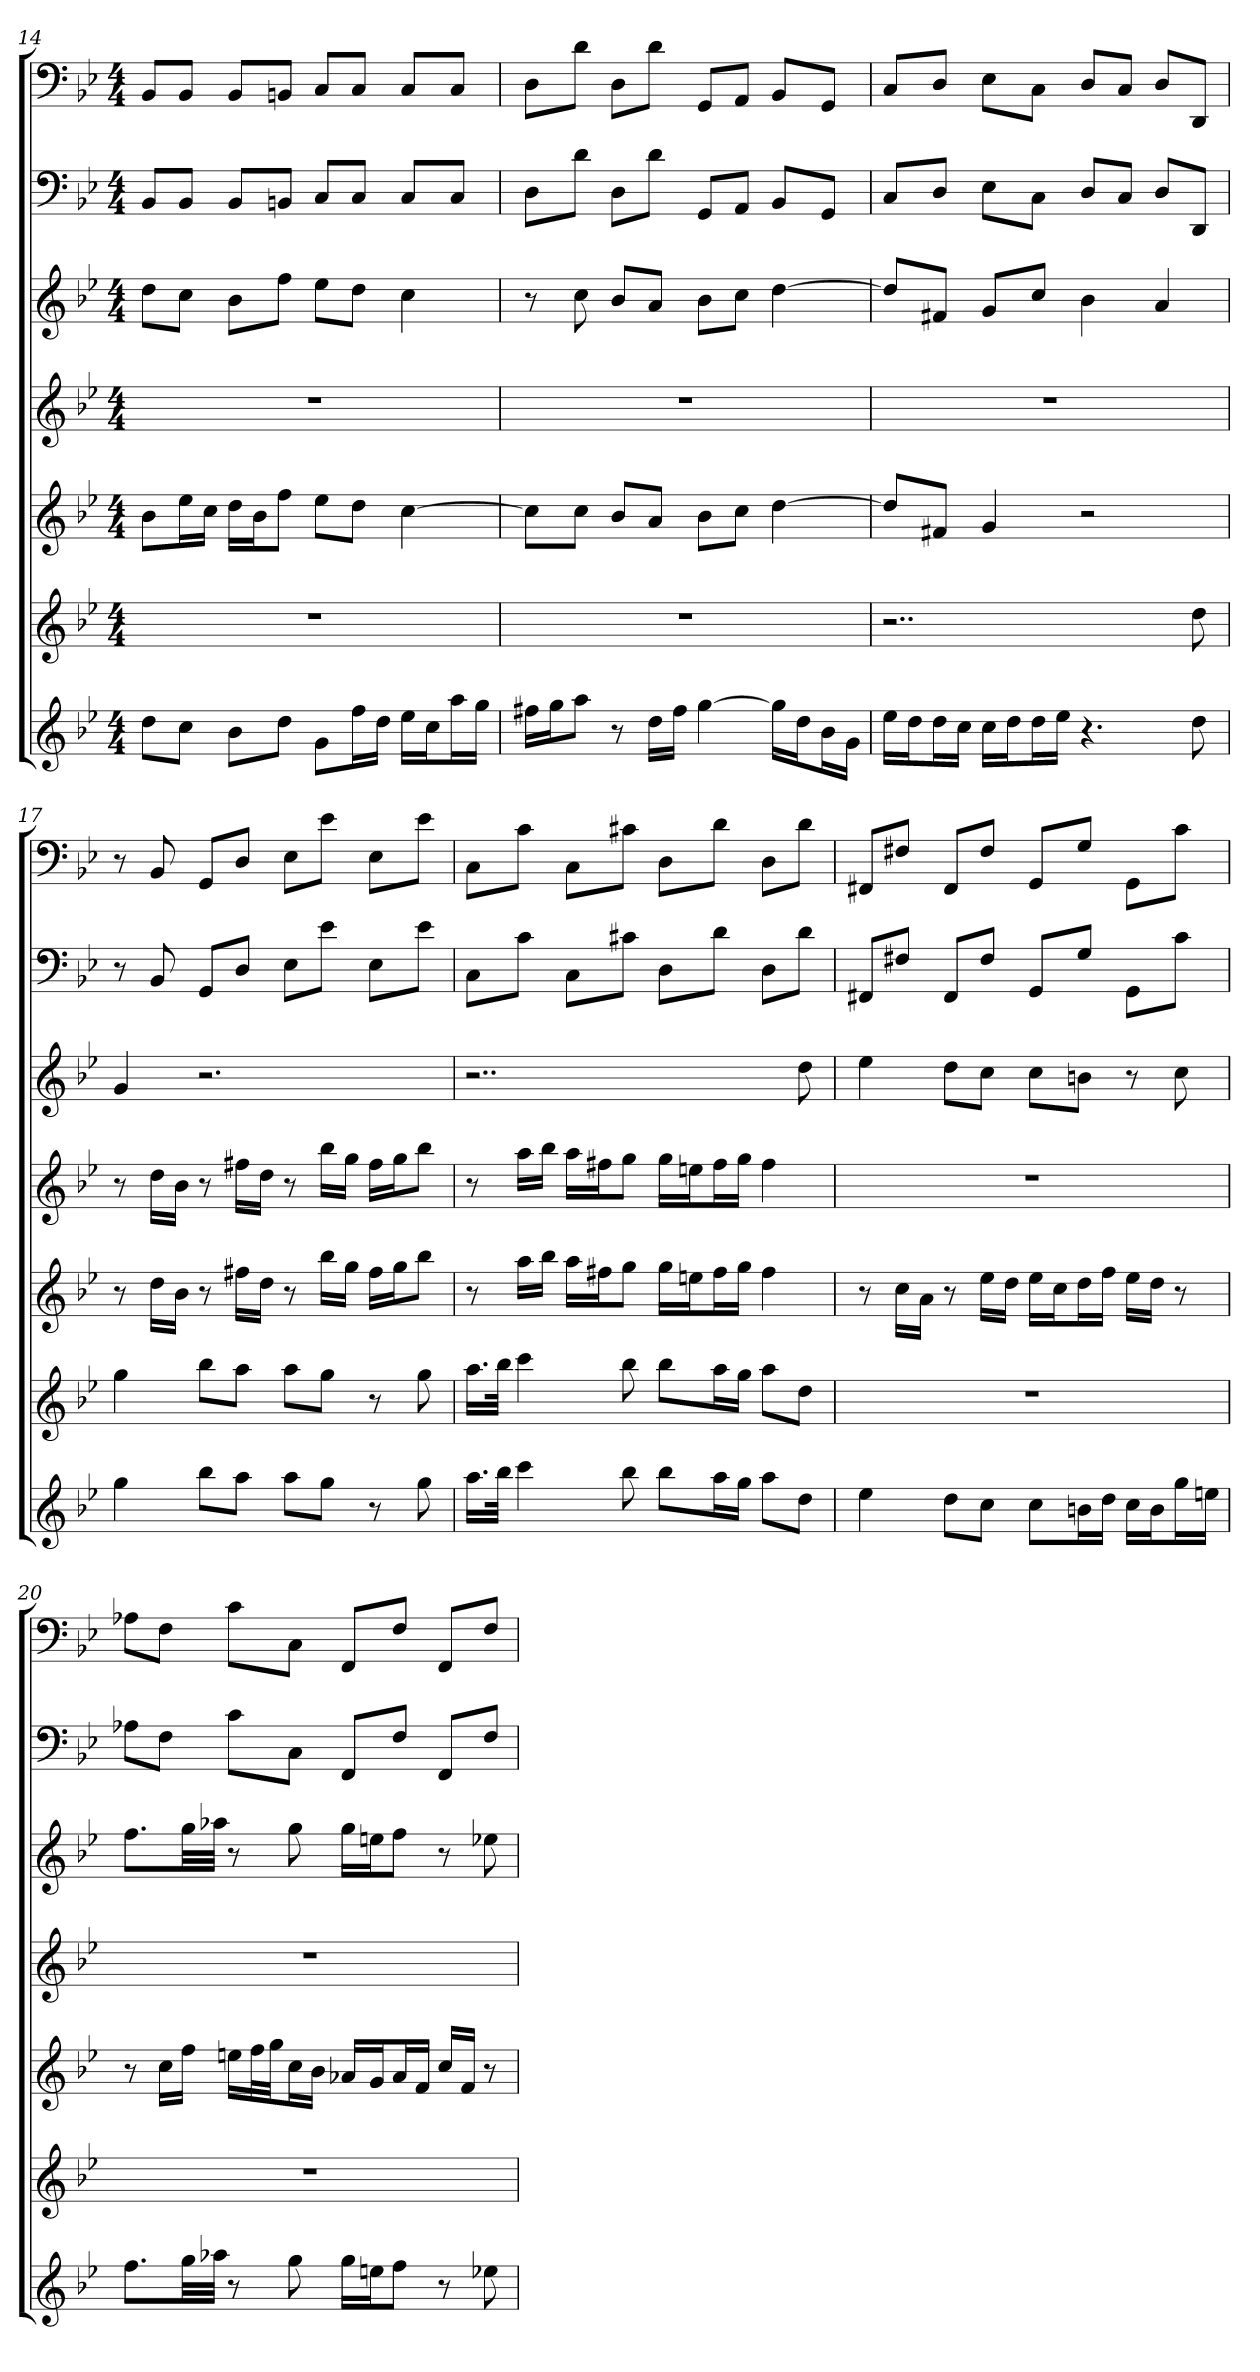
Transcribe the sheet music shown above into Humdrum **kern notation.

**kern	**kern	**kern	**kern	**kern	**kern	**kern
*part7	*part6	*part5	*part4	*part3	*part2	*part1
*staff7	*staff6	*staff5	*staff4	*staff3	*staff2	*staff1
*k[b-e-]	*k[b-e-]	*k[b-e-]	*k[b-e-]	*k[b-e-]	*k[b-e-]	*k[b-e-]
*g:	*g:	*g:	*g:	*g:	*g:	*g:
*M4/4	*M4/4	*M4/4	*M4/4	*M4/4	*M4/4	*M4/4
=14	=14	=14	=14	=14	=14	=14
8ddL	1r	8b-L	1r	8ddL	8BB-L	8BB-L
8ccJ	.	16ee-L	.	8ccJ	8BB-J	8BB-J
.	.	16ccJJ	.	.	.	.
8b-L	.	16ddLL	.	8b-L	8BB-L	8BB-L
.	.	16b-J	.	.	.	.
8ddJ	.	8ffJ	.	8ffJ	8BBnJ	8BBnJ
8gL	.	8ee-L	.	8ee-L	8CL	8CL
16ffL	.	8ddJ	.	8ddJ	8CJ	8CJ
16ddJJ	.	.	.	.	.	.
16ee-LL	.	[4cc	.	4cc	8CL	8CL
16ccJ	.	.	.	.	.	.
16aaL	.	.	.	.	8CJ	8CJ
16ggJJ	.	.	.	.	.	.
=15	=15	=15	=15	=15	=15	=15
16ff#XLL	1r	8ccL]	1r	8r	8DL	8DL
16ggJ	.	.	.	.	.	.
8aaJ	.	8ccJ	.	8cc	8dJ	8dJ
8r	.	8b-L	.	8b-L	8DL	8DL
16ddLL	.	8aJ	.	8aJ	8dJ	8dJ
16ff#JJ	.	.	.	.	.	.
[4gg	.	8b-L	.	8b-L	8GGL	8GGL
.	.	8ccJ	.	8ccJ	8AAJ	8AAJ
16ggLL]	.	[4dd	.	[4dd	8BB-L	8BB-L
16ddJ	.	.	.	.	.	.
16b-L	.	.	.	.	8GGJ	8GGJ
16gJJ	.	.	.	.	.	.
=16	=16	=16	=16	=16	=16	=16
16ee-LL	2..r	8ddL]	1r	8ddL]	8CL	8CL
16ddJ	.	.	.	.	.	.
16ddL	.	8f#XJ	.	8f#XJ	8DJ	8DJ
16ccJJ	.	.	.	.	.	.
16ccLL	.	4g	.	8gL	8E-L	8E-L
16ddJ	.	.	.	.	.	.
16ddL	.	.	.	8ccJ	8CJ	8CJ
16ee-JJ	.	.	.	.	.	.
4.r	.	2r	.	4b-	8DL	8DL
.	.	.	.	.	8CJ	8CJ
.	.	.	.	4a	8DL	8DL
8dd	8dd	.	.	.	8DDJ	8DDJ
=17	=17	=17	=17	=17	=17	=17
4gg	4gg	8r	8r	4g	8r	8r
.	.	16ddLL	16ddLL	.	8BB-	8BB-
.	.	16b-JJ	16b-JJ	.	.	.
8bb-L	8bb-L	8r	8r	2.r	8GGL	8GGL
8aaJ	8aaJ	16ff#XLL	16ff#XLL	.	8DJ	8DJ
.	.	16ddJJ	16ddJJ	.	.	.
8aaL	8aaL	8r	8r	.	8E-L	8E-L
8ggJ	8ggJ	16bb-LL	16bb-LL	.	8e-J	8e-J
.	.	16ggJJ	16ggJJ	.	.	.
8r	8r	16ff#LL	16ff#LL	.	8E-L	8E-L
.	.	16ggJ	16ggJ	.	.	.
8gg	8gg	8bb-J	8bb-J	.	8e-J	8e-J
=18	=18	=18	=18	=18	=18	=18
16.aaLL	16.aaLL	8r	8r	2..r	8CL	8CL
32bb-JJk	32bb-JJk	.	.	.	.	.
4ccc	4ccc	16aaLL	16aaLL	.	8cJ	8cJ
.	.	16bb-JJ	16bb-JJ	.	.	.
.	.	16aaLL	16aaLL	.	8CL	8CL
.	.	16ff#XJ	16ff#XJ	.	.	.
8bb-	8bb-	8ggJ	8ggJ	.	8c#XJ	8c#XJ
8bb-L	8bb-L	16ggLL	16ggLL	.	8DL	8DL
.	.	16eenJ	16eenJ	.	.	.
16aaL	16aaL	16ff#L	16ff#L	.	8dJ	8dJ
16ggJJ	16ggJJ	16ggJJ	16ggJJ	.	.	.
8aaL	8aaL	4ff#	4ff#	.	8DL	8DL
8ddJ	8ddJ	.	.	8dd	8dJ	8dJ
=19	=19	=19	=19	=19	=19	=19
4ee-	1r	8r	1r	4ee-	8FF#XL	8FF#XL
.	.	16ccLL	.	.	8F#XJ	8F#XJ
.	.	16aJJ	.	.	.	.
8ddL	.	8r	.	8ddL	8FF#L	8FF#L
8ccJ	.	16ee-LL	.	8ccJ	8F#J	8F#J
.	.	16ddJJ	.	.	.	.
8ccL	.	16ee-LL	.	8ccL	8GGL	8GGL
.	.	16ccJ	.	.	.	.
16bnL	.	16ddL	.	8bnJ	8GJ	8GJ
16ddJJ	.	16ffJJ	.	.	.	.
16ccLL	.	16ee-LL	.	8r	8GGL	8GGL
16bJ	.	16ddJJ	.	.	.	.
16ggL	.	8r	.	8cc	8cJ	8cJ
16eenJJ	.	.	.	.	.	.
=20	=20	=20	=20	=20	=20	=20
8.ffL	1r	8r	1r	8.ffL	8A-XL	8A-XL
.	.	16ccLL	.	.	8FJ	8FJ
32ggLL	.	16ffJJ	.	32ggLL	.	.
32aa-XJJJ	.	.	.	32aa-XJJJ	.	.
8r	.	16eenLL	.	8r	8cL	8cL
.	.	32ffL	.	.	.	.
.	.	32ggJJ	.	.	.	.
8gg	.	16ccL	.	8gg	8CJ	8CJ
.	.	16b-JJ	.	.	.	.
16ggLL	.	16a-XLL	.	16ggLL	8FFL	8FFL
16eenJ	.	16gJ	.	16eenJ	.	.
8ffJ	.	16a-L	.	8ffJ	8FJ	8FJ
.	.	16fJJ	.	.	.	.
8r	.	16ccLL	.	8r	8FFL	8FFL
.	.	16fJJ	.	.	.	.
8ee-X	.	8r	.	8ee-X	8FJ	8FJ
=	=	=	=	=	=	=
*-	*-	*-	*-	*-	*-	*-
